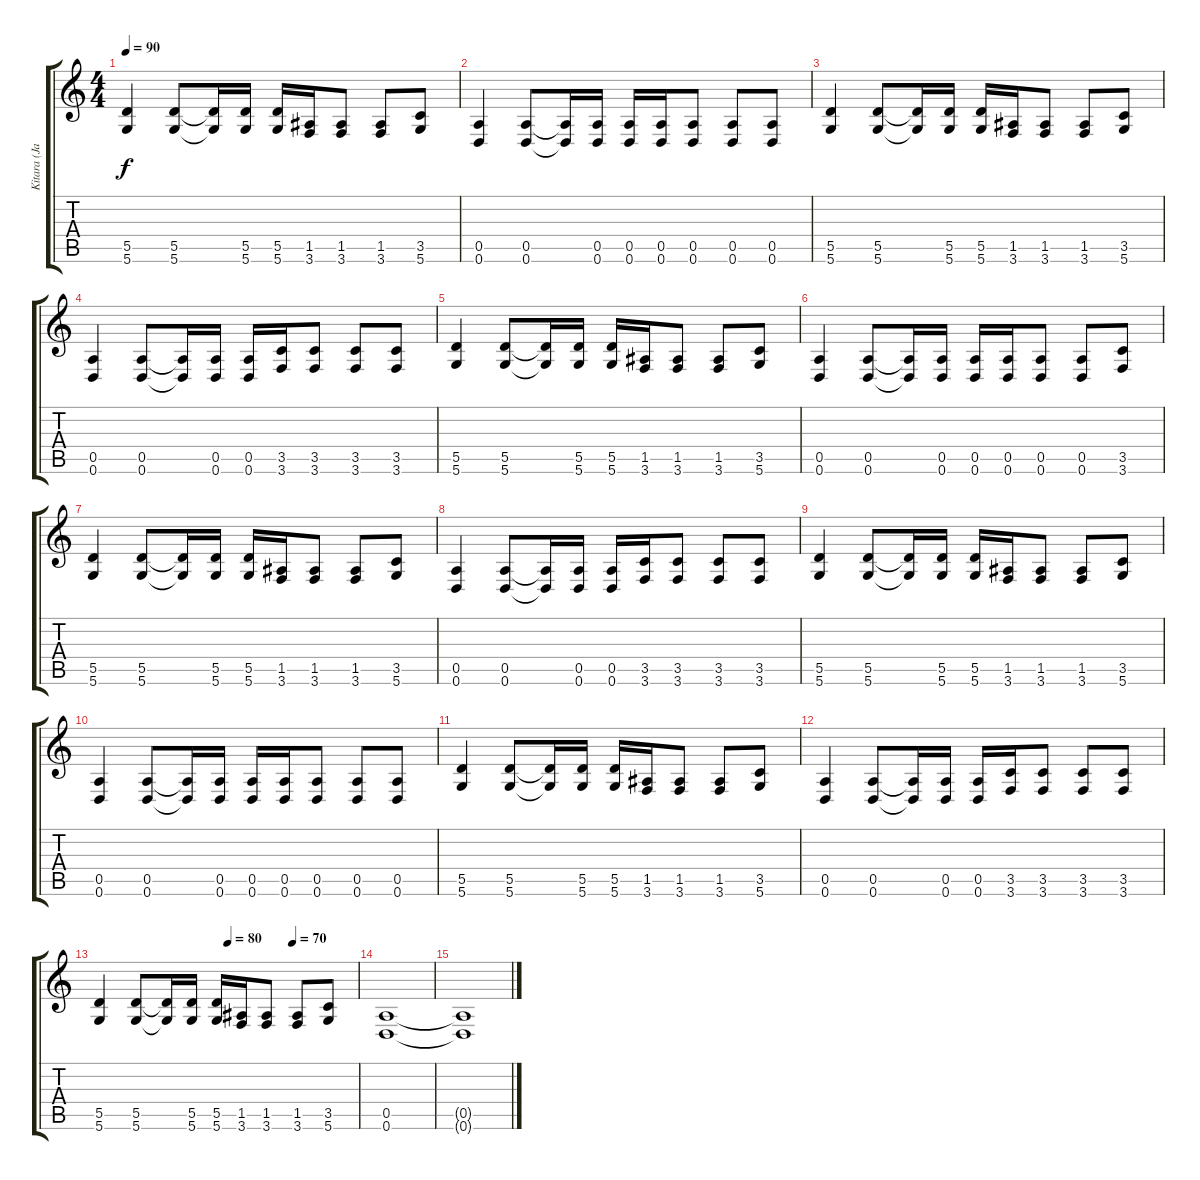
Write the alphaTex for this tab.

\track ("Kitara (Jarkko Petosalmi)" "Kitara (Ja") {instrument distortionguitar}
\staff {score tabs}
\tuning (E4 B3 G3 D3 A2 D2) {hide}
\ts (4 4)
\tempo 90
\clef g2
\ks c
(5.5 5.6).4{dy f} (5.5 5.6).8 (5.5{t} 5.6{t}).16 (5.5 5.6).16 (5.5 5.6).16 (1.5 3.6).16 (1.5 3.6).8 (1.5 3.6).8 (3.5 5.6).8 |
(0.5 0.6).4 (0.5 0.6).8 (0.5{t} 0.6{t}).16 (0.5 0.6).16 (0.5 0.6).16 (0.5 0.6).16 (0.5 0.6).8 (0.5 0.6).8 (0.5 0.6).8 |
(5.5 5.6).4 (5.5 5.6).8 (5.5{t} 5.6{t}).16 (5.5 5.6).16 (5.5 5.6).16 (1.5 3.6).16 (1.5 3.6).8 (1.5 3.6).8 (3.5 5.6).8 |
(0.5 0.6).4 (0.5 0.6).8 (0.5{t} 0.6{t}).16 (0.5 0.6).16 (0.5 0.6).16 (3.5 3.6).16 (3.5 3.6).8 (3.5 3.6).8 (3.5 3.6).8 |
(5.5 5.6).4 (5.5 5.6).8 (5.5{t} 5.6{t}).16 (5.5 5.6).16 (5.5 5.6).16 (1.5 3.6).16 (1.5 3.6).8 (1.5 3.6).8 (3.5 5.6).8 |
(0.5 0.6).4 (0.5 0.6).8 (0.5{t} 0.6{t}).16 (0.5 0.6).16 (0.5 0.6).16 (0.5 0.6).16 (0.5 0.6).8 (0.5 0.6).8 (3.5 3.6).8 |
(5.5 5.6).4 (5.5 5.6).8 (5.5{t} 5.6{t}).16 (5.5 5.6).16 (5.5 5.6).16 (1.5 3.6).16 (1.5 3.6).8 (1.5 3.6).8 (3.5 5.6).8 |
(0.5 0.6).4 (0.5 0.6).8 (0.5{t} 0.6{t}).16 (0.5 0.6).16 (0.5 0.6).16 (3.5 3.6).16 (3.5 3.6).8 (3.5 3.6).8 (3.5 3.6).8 |
(5.5 5.6).4 (5.5 5.6).8 (5.5{t} 5.6{t}).16 (5.5 5.6).16 (5.5 5.6).16 (1.5 3.6).16 (1.5 3.6).8 (1.5 3.6).8 (3.5 5.6).8 |
(0.5 0.6).4 (0.5 0.6).8 (0.5{t} 0.6{t}).16 (0.5 0.6).16 (0.5 0.6).16 (0.5 0.6).16 (0.5 0.6).8 (0.5 0.6).8 (0.5 0.6).8 |
(5.5 5.6).4 (5.5 5.6).8 (5.5{t} 5.6{t}).16 (5.5 5.6).16 (5.5 5.6).16 (1.5 3.6).16 (1.5 3.6).8 (1.5 3.6).8 (3.5 5.6).8 |
(0.5 0.6).4 (0.5 0.6).8 (0.5{t} 0.6{t}).16 (0.5 0.6).16 (0.5 0.6).16 (3.5 3.6).16 (3.5 3.6).8 (3.5 3.6).8 (3.5 3.6).8 |
\tempo (80 0.5)
\tempo (70 0.75)
(5.5 5.6).4 (5.5 5.6).8 (5.5{t} 5.6{t}).16 (5.5 5.6).16 (5.5 5.6).16 (1.5 3.6).16 (1.5 3.6).8 (1.5 3.6).8 (3.5 5.6).8 |
(0.5 0.6).1 |
(0.5{t} 0.6{t}).1
